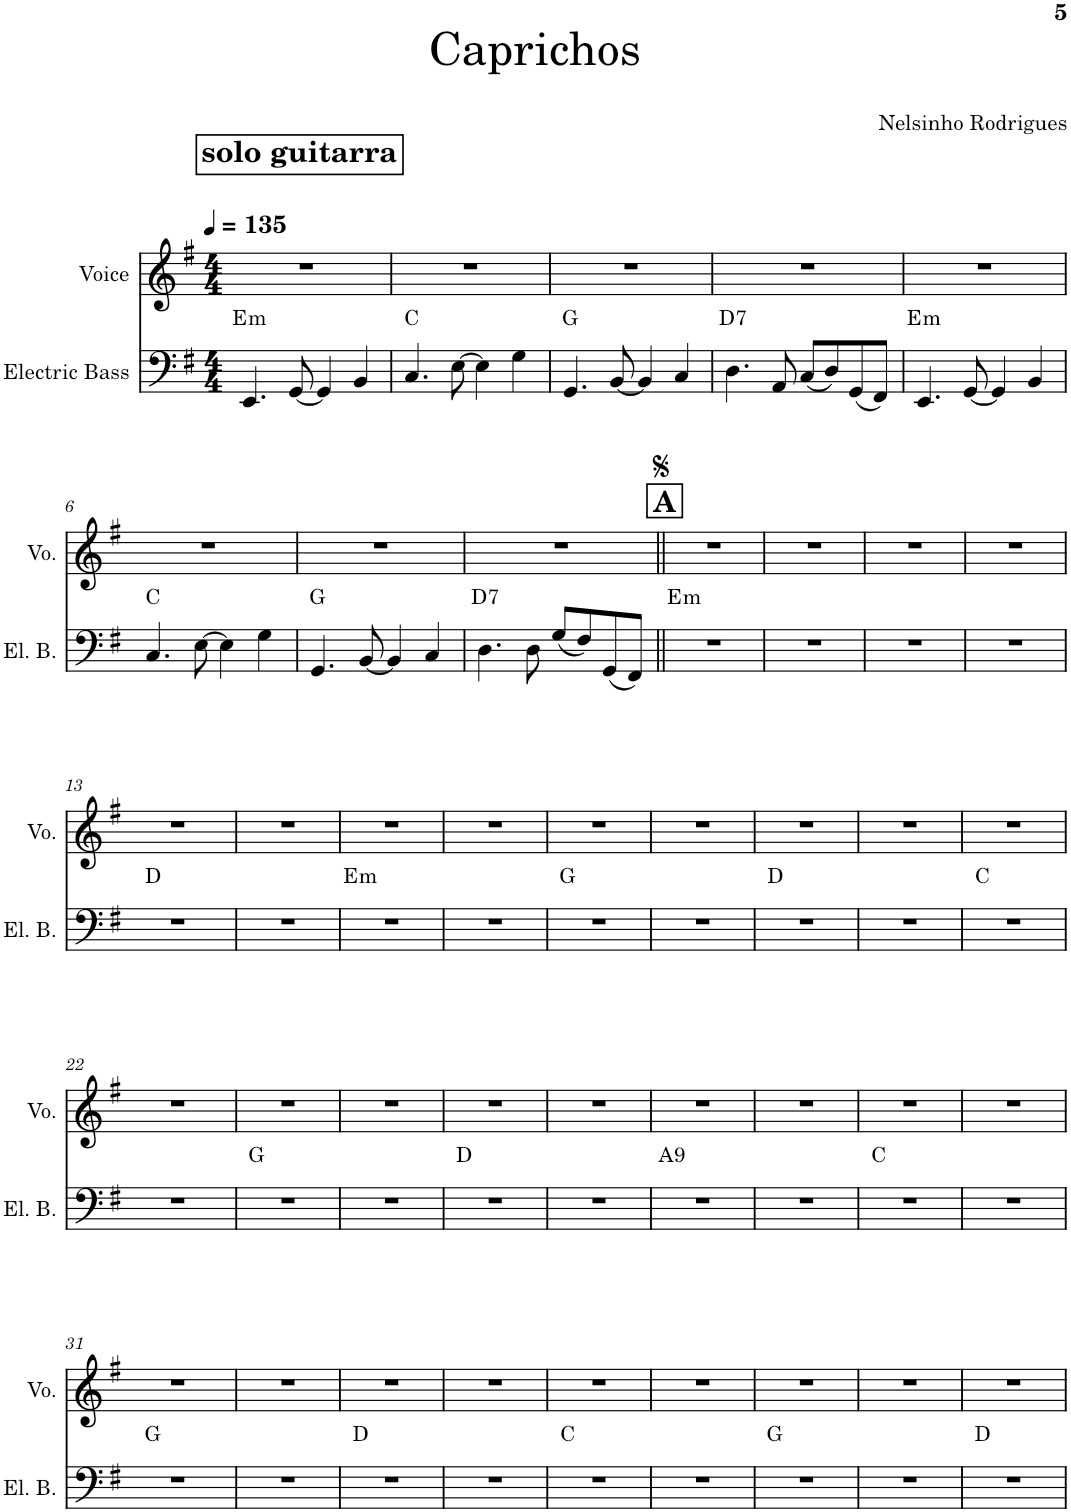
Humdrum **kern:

**kern	**harte	**kern
*part2	*part2	*part1
*staff2	*	*staff1
*I"Electric Bass	*	*I"Voice
*I'El. B.	*	*I'Vo.
!!LO:PB:g=z
*clefF4	*	*clefG2
*Trd7c12	*	*
*k[f#]	*	*k[f#]
*M4/4	*	*M4/4
*MM135	*	*MM135
!!LO:REH:place=s1:a:B:cj:fs=14:t=solo guitarra
=1	=1	=1
!	!LO:H:kt=m	!
4.EE/	E:min	1r
[8GG/	.	.
4GG/]	.	.
4BB/	.	.
=2	=2	=2
4.C/	C:maj	1r
[8E\	.	.
4E\]	.	.
4G\	.	.
=3	=3	=3
4.GG/	G:maj	1r
[8BB/	.	.
4BB/]	.	.
4C/	.	.
=4	=4	=4
!	!LO:H:kt=7	!
4.D\	D:7	1r
8AA/	.	.
(8C/L	.	.
8D/)	.	.
(8GG/	.	.
8FF#/J)	.	.
=5	=5	=5
!	!LO:H:kt=m	!
4.EE/	E:min	1r
[8GG/	.	.
4GG/]	.	.
4BB/	.	.
!!LO:LB:g=z
=6	=6	=6
4.C/	C:maj	1r
[8E\	.	.
4E\]	.	.
4G\	.	.
=7	=7	=7
4.GG/	G:maj	1r
[8BB/	.	.
4BB/]	.	.
4C/	.	.
=8	=8	=8
!	!LO:H:kt=7	!
4.D\	D:7	1r
8D\	.	.
(8G/L	.	.
8F#/)	.	.
(8GG/	.	.
8FF#/J)	.	.
!!LO:REH:place=s1:a:B:cj:fs=14:t=A
=9||	=9||	=9||
!	!LO:H:kt=m	!
1r	E:min	1r
=10	=10	=10
1r	.	1r
=11	=11	=11
1r	.	1r
=12	=12	=12
1r	.	1r
!!LO:LB:g=z
=13	=13	=13
1r	D:maj	1r
=14	=14	=14
1r	.	1r
=15	=15	=15
!	!LO:H:kt=m	!
1r	E:min	1r
=16	=16	=16
1r	.	1r
=17	=17	=17
1r	G:maj	1r
=18	=18	=18
1r	.	1r
=19	=19	=19
1r	D:maj	1r
=20	=20	=20
1r	.	1r
=21	=21	=21
1r	C:maj	1r
!!LO:LB:g=z
=22	=22	=22
1r	.	1r
=23	=23	=23
1r	G:maj	1r
=24	=24	=24
1r	.	1r
=25	=25	=25
1r	D:maj	1r
=26	=26	=26
1r	.	1r
=27	=27	=27
!	!LO:H:kt=9	!
1r	A:9	1r
=28	=28	=28
1r	.	1r
=29	=29	=29
1r	C:maj	1r
=30	=30	=30
1r	.	1r
!!LO:LB:g=z
=31	=31	=31
1r	G:maj	1r
=32	=32	=32
1r	.	1r
=33	=33	=33
1r	D:maj	1r
=34	=34	=34
1r	.	1r
=35	=35	=35
1r	C:maj	1r
=36	=36	=36
1r	.	1r
=37	=37	=37
1r	G:maj	1r
=38	=38	=38
1r	.	1r
=39	=39	=39
1r	D:maj	1r
=	=	=
*-	*-	*-
